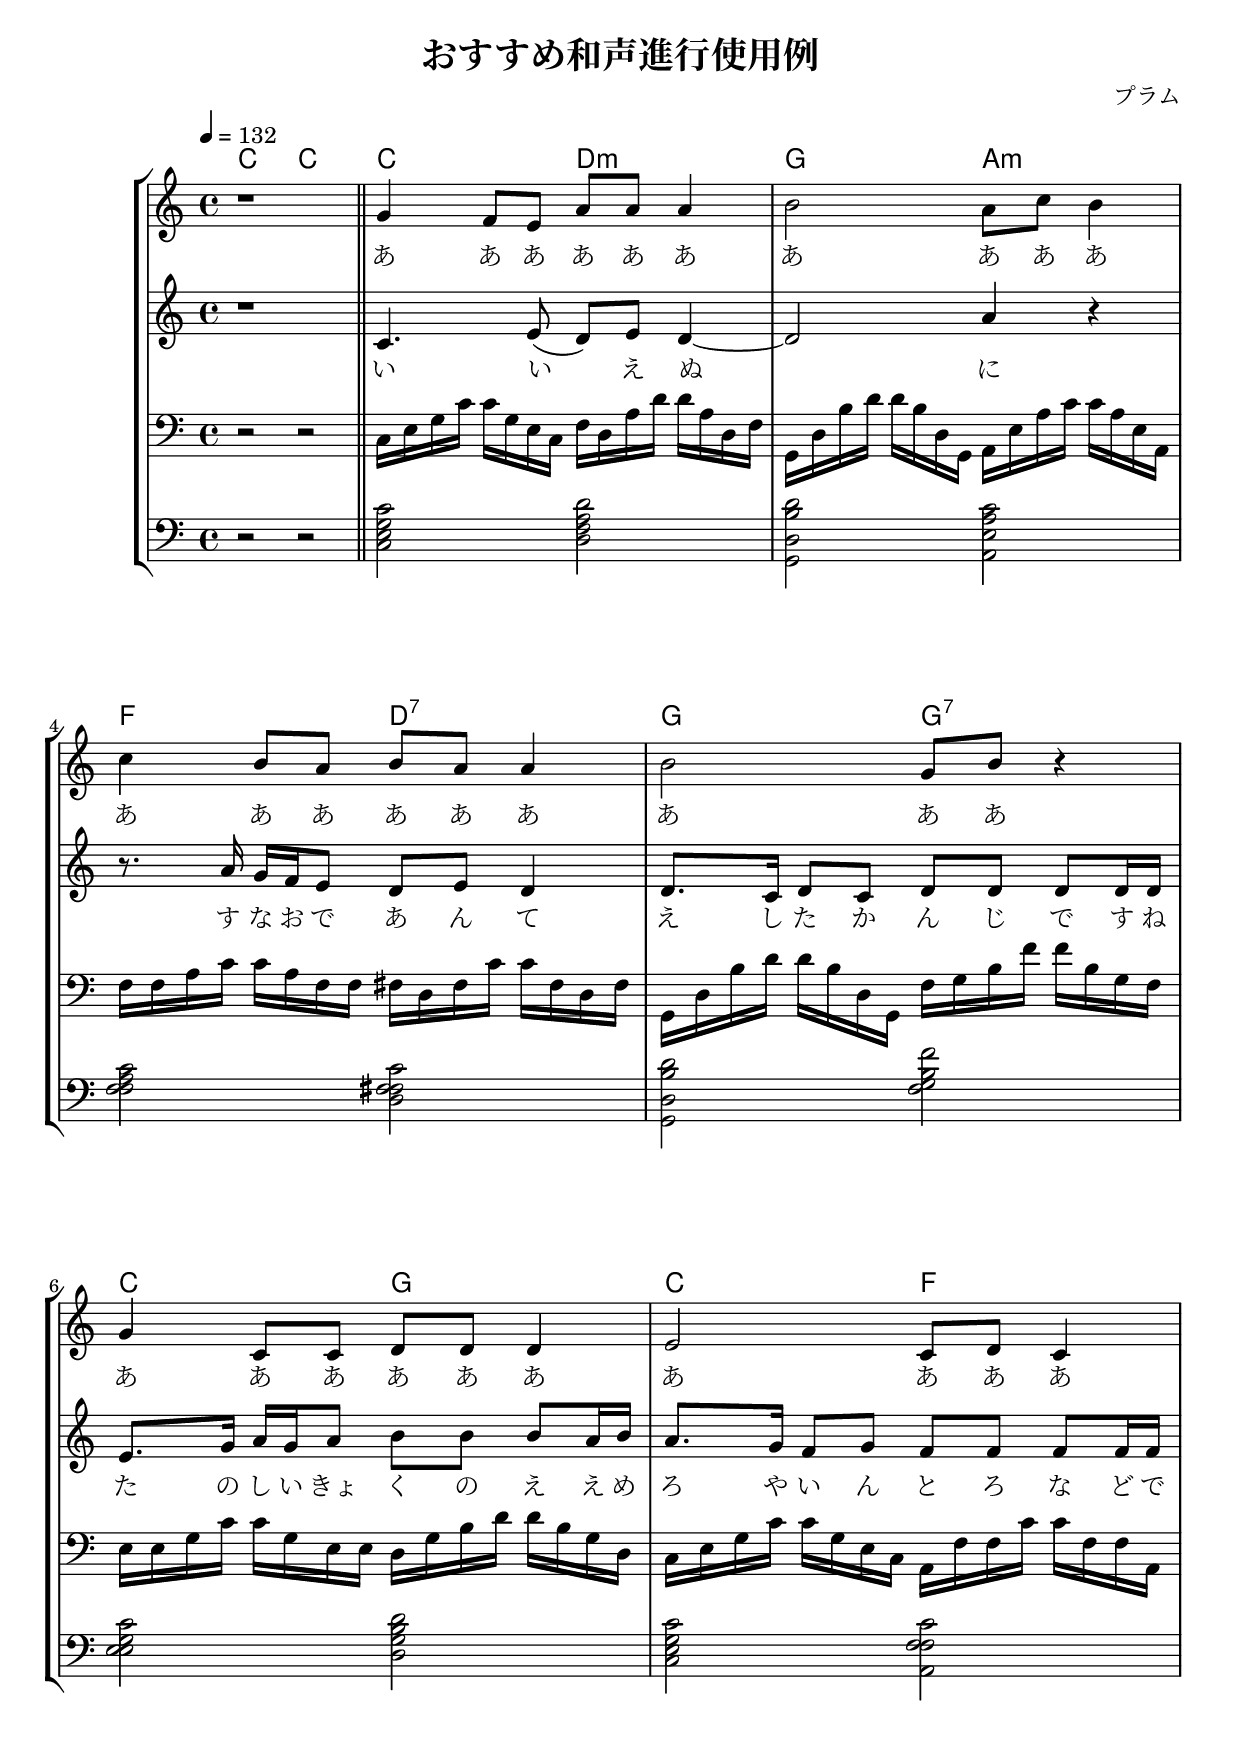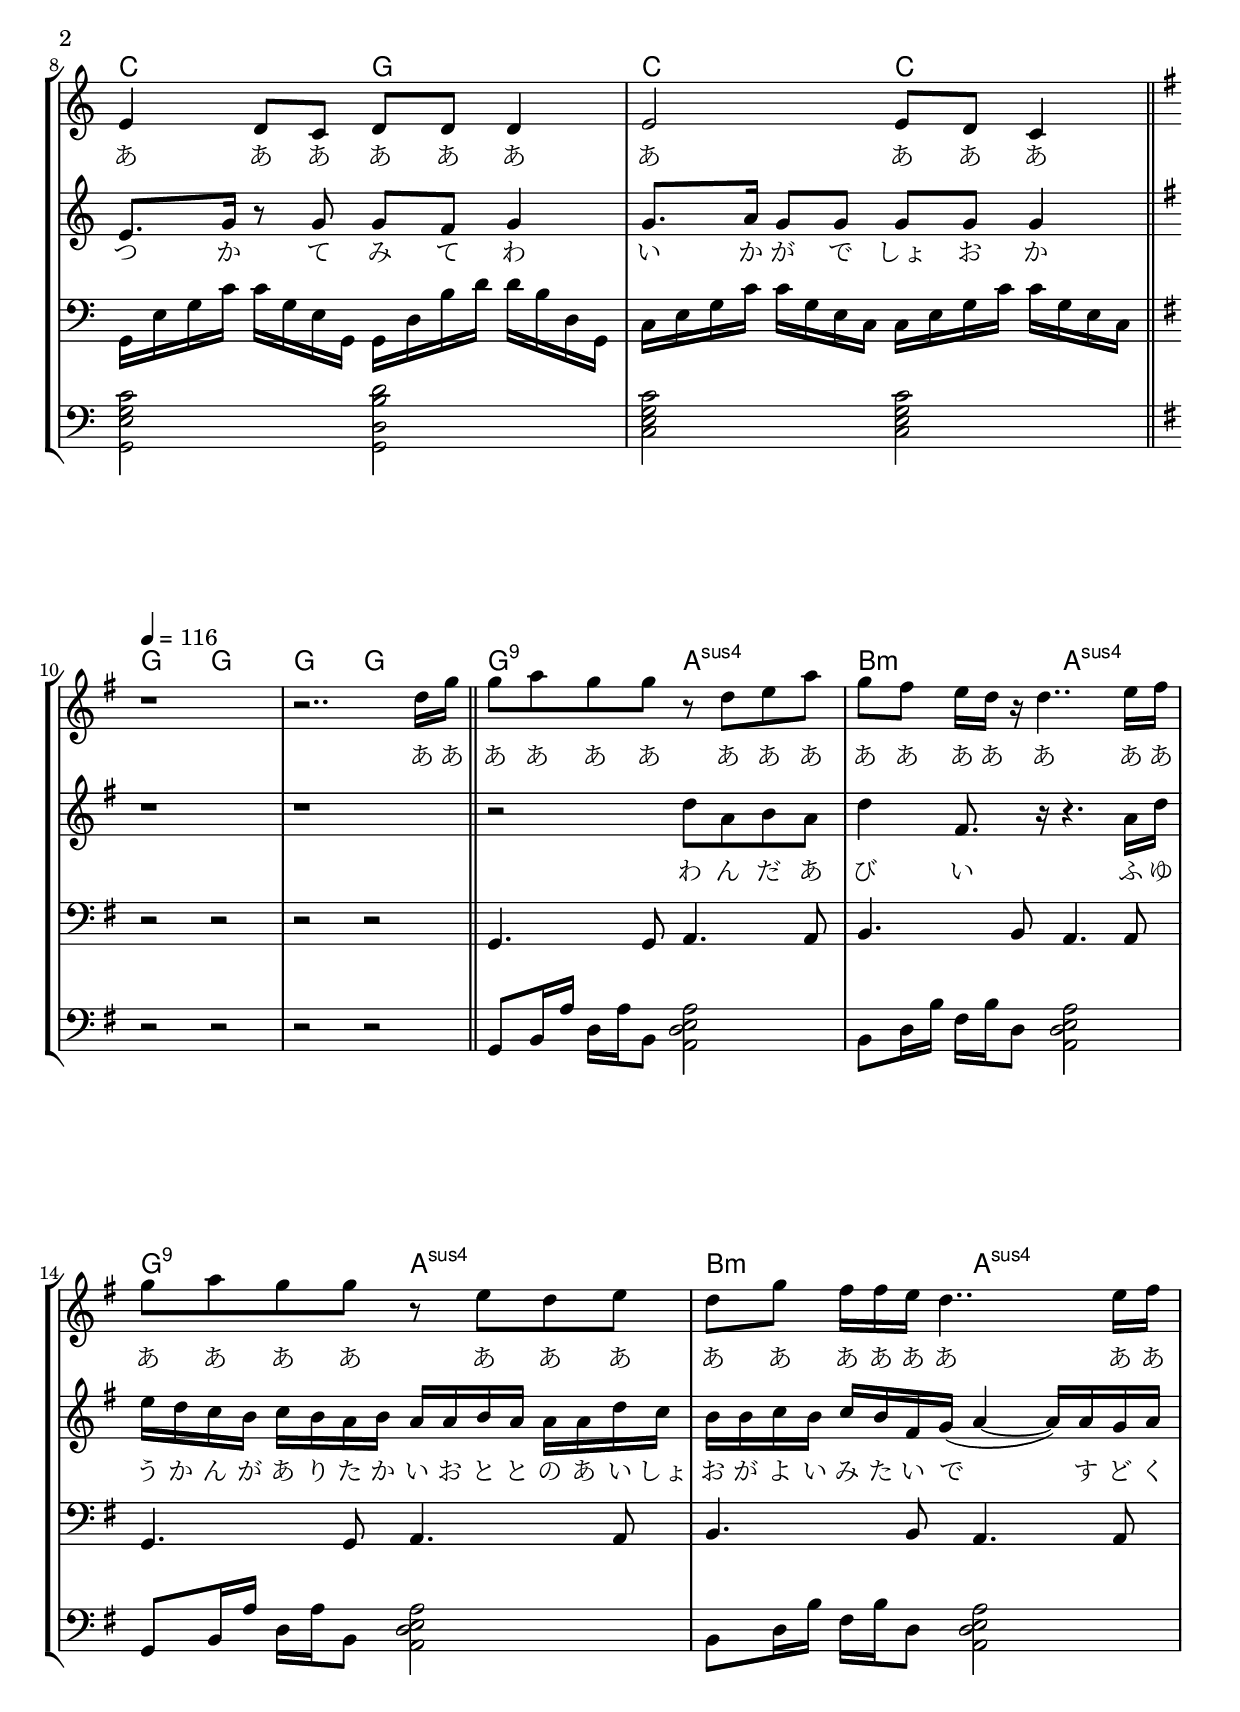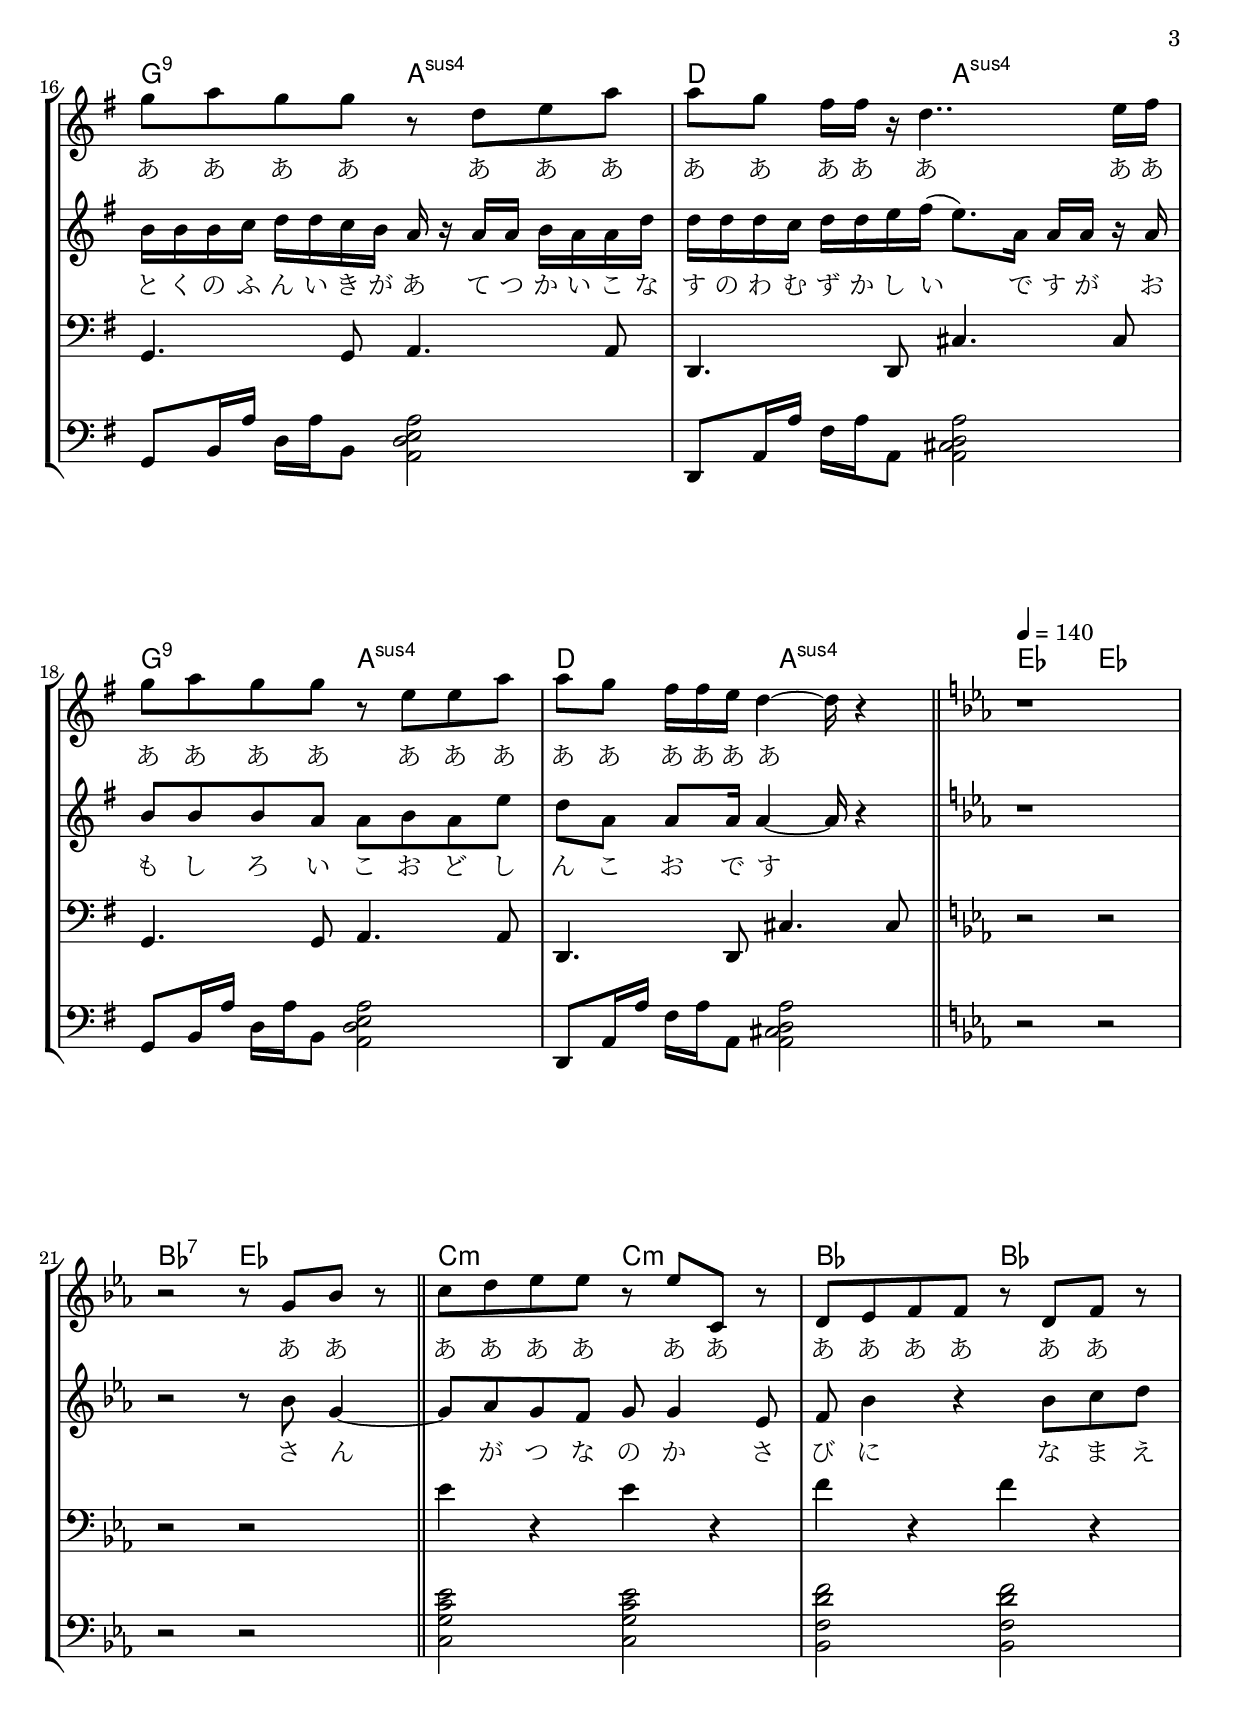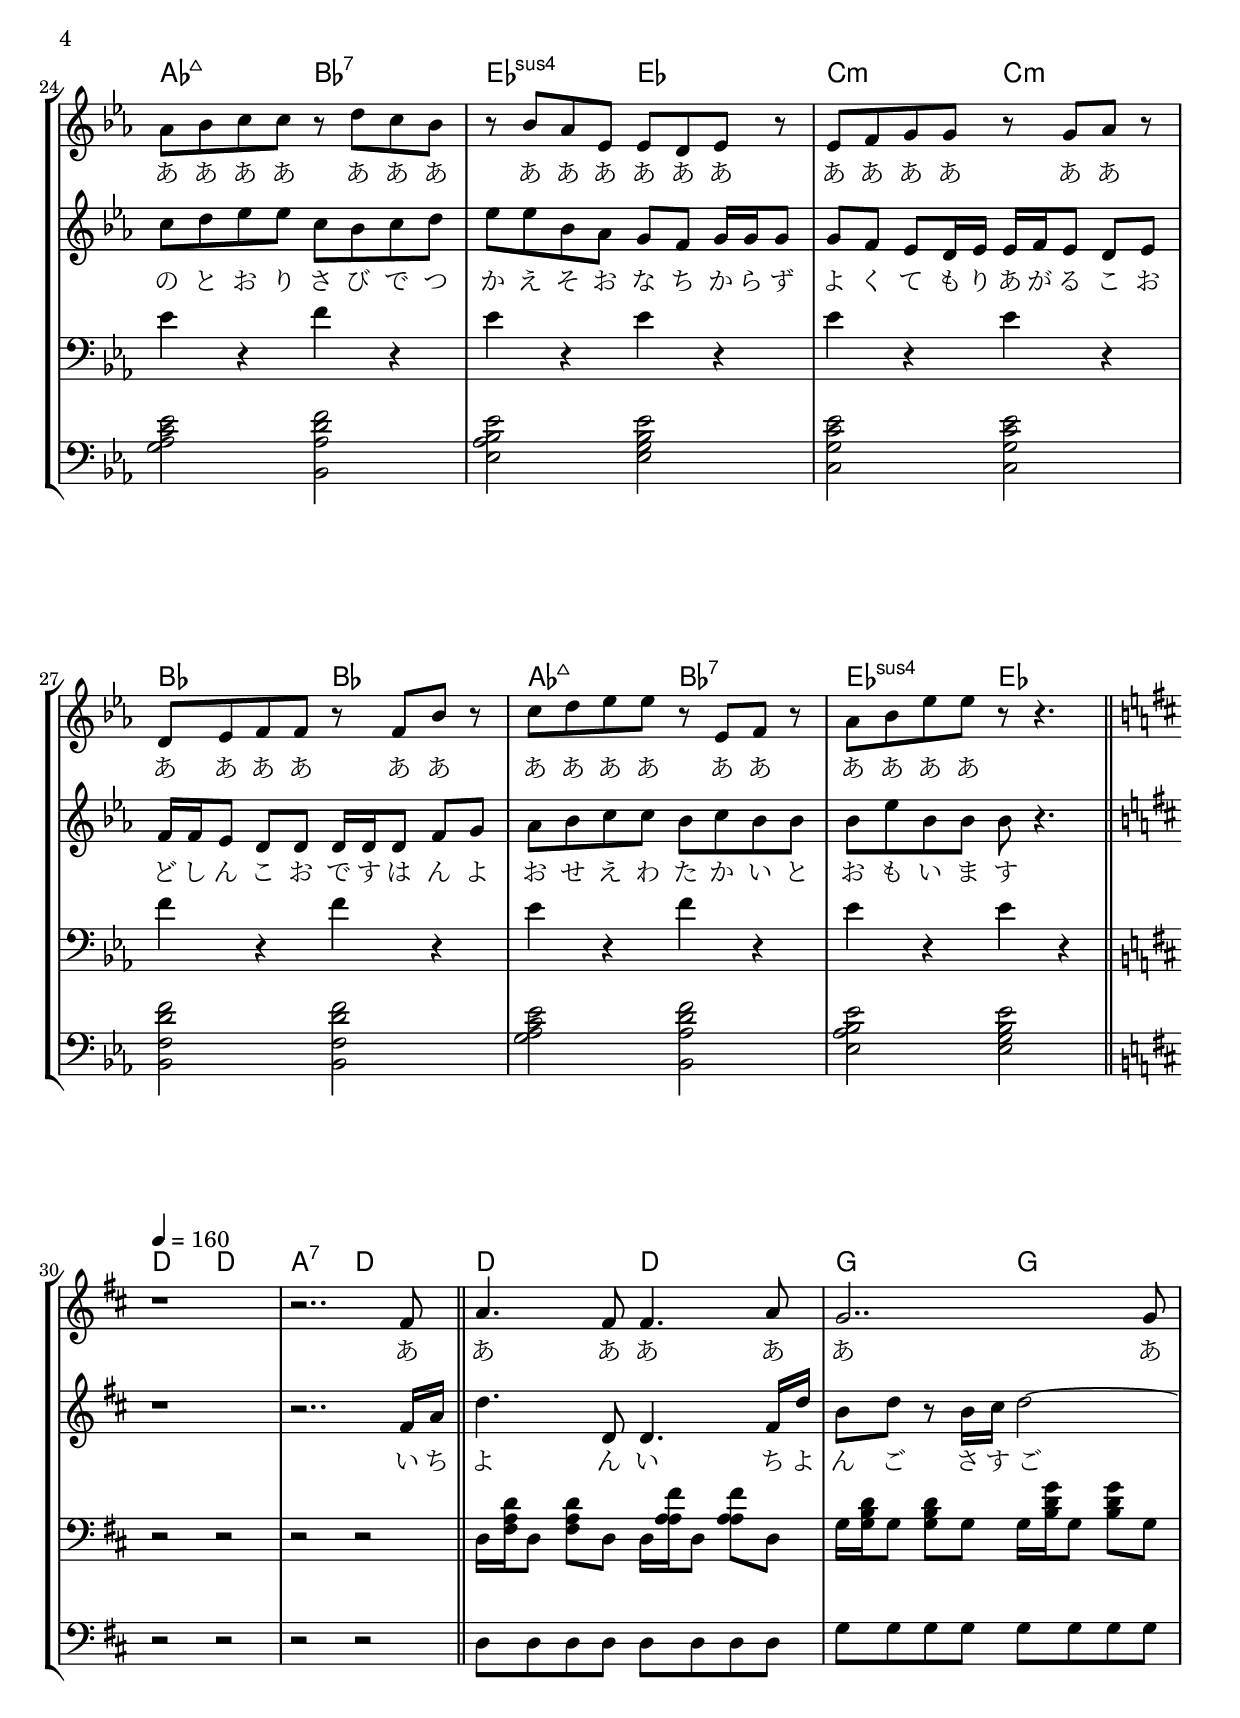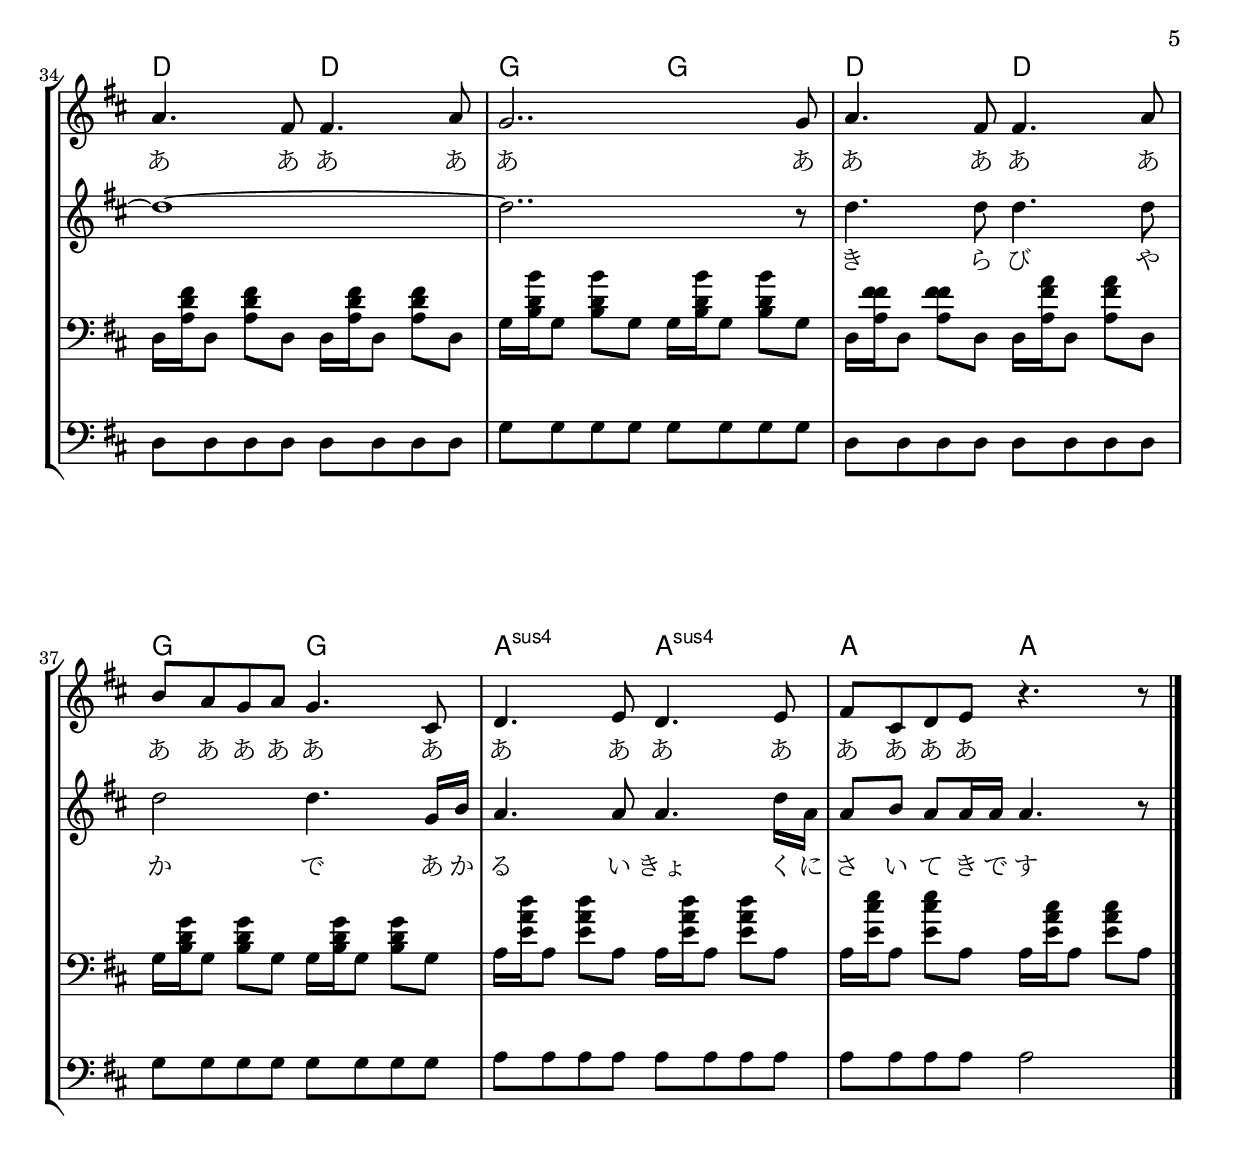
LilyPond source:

\version "2.12.1"

\header {
	title = \markup {おすすめ和声進行使用例}
	composer = \markup \center-column {プラム}
}

harmony = \chordmode {
	c2 c 

	c d:m g a:m f d:7 g g:7 c g c f c g c c 

	g g g g 

	g:9 a:sus4 b:m a:sus4 g:9 a:sus4 b:m a:sus4 g:9 a:sus4 d a:sus4 g:9 a:sus4 d a:sus4 

	es es bes:7 es 

	c:m c:m bes bes as:maj7 bes:7 es:sus4 es c:m c:m bes bes as:maj7 bes:7 es:sus4 es 

	d d a:7 d 

	d d g g d d g g d d g g a:sus4 a:sus4 a a 
}

melody = {
	\key c \major
	\tempo 4 = 132
	r1   
	\set Staff.midiInstrument = #"Brass Section"
	g'4  f'8  e'8  a'8  a'8  a'4 
	b'2  a'8  c''8  b'4 
	c''4  b'8  a'8  b'8  a'8  a'4 
	b'2  g'8  b'8  r4 
	g'4  c'8  c'8  d'8  d'8  d'4 
	e'2  c'8  d'8  c'4 
	e'4  d'8  c'8  d'8  d'8  d'4 
	e'2  e'8  d'8  c'4
	\key g \major
	\tempo 4 = 116
	r1 | r2.. 
	\set Staff.midiInstrument = #"Violin"
	d''16  g''16 
	g''8  a''8  g''8  g''8  r8  d''8  e''8  a''8 
	g''8  fis''8  e''16  d''16  r16  d''4..  e''16  fis''16 
	g''8  a''8  g''8  g''8  r8  e''8  d''8  e''8 
	d''8  g''8  fis''16  fis''16  e''16  d''4..  e''16  fis''16 
	g''8  a''8  g''8  g''8  r8  d''8  e''8  a''8 
	a''8  g''8  fis''16  fis''16  r16  d''4..  e''16  fis''16 
	g''8  a''8  g''8  g''8  r8  e''8  e''8  a''8 
	a''8  g''8  fis''16  fis''16  e''16  d''4~d''16  	r4 	\key es \major
	\tempo 4 = 140
	r1 | r2 r8 
	\set Staff.midiInstrument = #"Steel Drums"
	g'8  bes'8  r8 
	c''8  d''8  es''8  es''8  r8  es''8  c'8  r8 
	d'8  es'8  f'8  f'8  r8  d'8  f'8  r8 
	as'8  bes'8  c''8  c''8  r8  d''8  c''8  bes'8 
	r8  bes'8  as'8  es'8  es'8  d'8  es'8  r8 
	es'8  f'8  g'8  g'8  r8  g'8  as'8  r8 
	d'8  es'8  f'8  f'8  r8  f'8  bes'8  r8 
	c''8  d''8  es''8  es''8  r8  es'8  f'8  r8 
	as'8  bes'8  es''8  es''8  r8  	r4. 	\key d \major
	\tempo 4 = 160
	r1 | r2.. 
	\set Staff.midiInstrument = #"Vibraphone"
	fis'8 
	a'4.  fis'8  fis'4.  a'8 
	g'2..  g'8 
	a'4.  fis'8  fis'4.  a'8 
	g'2..  g'8 
	a'4.  fis'8  fis'4.  a'8 
	b'8  a'8  g'8  a'8  g'4.  cis'8 
	d'4.  e'8  d'4.  e'8 
	fis'8  cis'8  d'8  e'8  r4.  	r8 	\bar "|."
}

words = \lyricmode {
	
	あ  あ  あ  あ  あ  あ  あ  あ  あ  あ  あ  あ  あ  あ  あ  あ  あ  あ  あ  あ  あ  あ  あ  あ  あ  あ  あ  あ  あ  あ  あ  あ  あ  あ  あ  あ  あ  あ  あ  
	
	あ  あ  あ  あ  あ  あ  あ  あ  あ  あ  あ  あ  あ  あ  あ  あ  あ  あ  あ  あ  あ  あ  あ  あ  あ  あ  あ  あ  あ  あ  あ  あ  あ  あ  あ  あ  あ  あ  あ  あ  あ  あ  あ  あ  あ  あ  あ  あ  あ  あ  あ  あ  あ  あ  あ  あ  あ  あ  
	
	あ  あ  あ  あ  あ  あ  あ  あ  あ  あ  あ  あ  あ  あ  あ  あ  あ  あ  あ  あ  あ  あ  あ  あ  あ  あ  あ  あ  あ  あ  あ  あ  あ  あ  あ  あ  あ  あ  あ  あ  あ  あ  あ  あ  あ  あ  あ  あ  あ  
	
	あ  あ  あ  あ  あ  あ  あ  あ  あ  あ  あ  あ  あ  あ  あ  あ  あ  あ  あ  あ  あ  あ  あ  あ  あ  あ  あ  あ  あ  あ  あ  
}

secondmelody = {
	\key c \major
	\tempo 4 = 132
	r1   
	\set Staff.midiInstrument = #"fss0.35"
	c'4.  e'8  (d'8)  e'8  d'4~ 
	d'2  a'4  r4 
	r8.  a'16  g'16  f'16  e'8  d'8  e'8  d'4 
	d'8.  c'16  d'8  c'8  d'8  d'8  d'8  d'16  d'16 
	e'8.  g'16  a'16  g'16  a'8  b'8  b'8  b'8  a'16  b'16 
	a'8.  g'16  f'8  g'8  f'8  f'8  f'8  f'16  f'16 
	e'8.  g'16  r8  g'8  g'8  f'8  g'4 
	g'8.  a'16  g'8  g'8  g'8  g'8  g'4
	\key g \major
	\tempo 4 = 116
	r1 | r1   
	\set Staff.midiInstrument = #"fss0.35"
	r2 d''8  a'8  b'8  a'8 
	d''4  fis'8.  r16  r4.  a'16  d''16 
	e''16  d''16  c''16  b'16  c''16  b'16  a'16  b'16  a'16  a'16  b'16  a'16  a'16  a'16  d''16  c''16 
	b'16  b'16  c''16  b'16  c''16  b'16  fis'16  g'16  (a'4~a'16)  a'16  g'16  a'16 
	b'16  b'16  b'16  c''16  d''16  d''16  c''16  b'16  a'16  r16  a'16  a'16  b'16  a'16  a'16  d''16 
	d''16  d''16  d''16  c''16  d''16  d''16  e''16  fis''16  (e''8.)  a'16  a'16  a'16  r16  a'16 
	b'8  b'8  b'8  a'8  a'8  b'8  a'8  e''8 
	d''8  a'8  a'8  a'16  a'4~a'16  	r4 	\key es \major
	\tempo 4 = 140
	r1 | r2 r8 
	\set Staff.midiInstrument = #"fss0.35"
	bes'8  g'4~ 
	g'8  as'8  g'8  f'8  g'8  g'4  es'8 
	f'8  bes'4  r4  bes'8  c''8  d''8 
	c''8  d''8  es''8  es''8  c''8  bes'8  c''8  d''8 
	es''8  es''8  bes'8  as'8  g'8  f'8  g'16  g'16  g'8 
	g'8  f'8  es'8  d'16  es'16  es'16  f'16  es'8  d'8  es'8 
	f'16  f'16  es'8  d'8  d'8  d'16  d'16  d'8  f'8  g'8 
	as'8  bes'8  c''8  c''8  bes'8  c''8  bes'8  bes'8 
	bes'8  es''8  bes'8  bes'8  bes'8  	r4. 	\key d \major
	\tempo 4 = 160
	r1 | r2.. 
	\set Staff.midiInstrument = #"fss0.35"
	fis'16  a'16 
	d''4.  d'8  d'4.  fis'16  d''16 
	b'8  d''8  r8  b'16  cis''16  d''2~ 
	d''1~ 
	d''2..  r8 
	d''4.  d''8  d''4.  d''8 
	d''2  d''4.  g'16  b'16 
	a'4.  a'8  a'4.  d''16  a'16 
	a'8  b'8  a'8  a'16  a'16  a'4.  	r8 	\bar "|."
}

secondwords = \lyricmode {
	
	い  い  え  ぬ  に  す  な  お  で  あ  ん  て  え  し  た  か  ん  じ  で  す  ね  た  の  し  い  きょ  く  の  え  え  め  ろ  や  い  ん  と  ろ  な  ど  で  つ  か  て  み  て  わ  い  か  が  で  しょ  お  か  
	
	わ  ん  だ  あ  び  い  ふ  ゆ  う  か  ん  が  あ  り  た  か  い  お  と  と  の  あ  い  しょ  お  が  よ  い  み  た  い  で  す  ど  く  と  く  の  ふ  ん  い  き  が  あ  て  つ  か  い  こ  な  す  の  わ  む  ず  か  し  い  で  す  が  お  も  し  ろ  い  こ  お  ど  し  ん  こ  お  で  す  
	
	さ  ん  が  つ  な  の  か  さ  び  に  な  ま  え  の  と  お  り  さ  び  で  つ  か  え  そ  お  な  ち  か  ら  ず  よ  く  て  も  り  あ  が  る  こ  お  ど  し  ん  こ  お  で  す  は  ん  よ  お  せ  え  わ  た  か  い  と  お  も  い  ま  す  
	
	い  ち  よ  ん  い  ち  よ  ん  ご  さ  す  ご  き  ら  び  や  か  で  あ  か  る  い  きょ  く  に  さ  い  て  き  で  す  
}

tempochange = {
	\tempo 4 = 132
	r1 \bar "||"
	\tempo 4 = 132
	r1 | r1 | r1 | r1 | r1 | r1 | r1 | r1 \bar "||"
	\tempo 4 = 116
	r1 | r1 \bar "||"
	\tempo 4 = 116
	r1 | r1 | r1 | r1 | r1 | r1 | r1 | r1 \bar "||"
	\tempo 4 = 140
	r1 | r1 \bar "||"
	\tempo 4 = 140
	r1 | r1 | r1 | r1 | r1 | r1 | r1 | r1 \bar "||"
	\tempo 4 = 160
	r1 | r1 \bar "||"
	\tempo 4 = 160
	r1 | r1 | r1 | r1 | r1 | r1 | r1 | r1 \bar "|."
}

mainacc = {
	\clef bass
	\set Staff.midiInstrument = #"Acoustic grand"
	\key c \major
	\tempo 4 = 132
	r2
	r2
	\bar "||"

	\set Staff.midiInstrument = #"Electric Grand"
	c16 e g c' c' g e c
	f16 d a d' d' a d f
	g,16 d b d' d' b d g,
	a,16 e a c' c' a e a,
	f16 f a c' c' a f f
	fis16 d fis c' c' fis d fis
	g,16 d b d' d' b d g,
	f16 g b f' f' b g f
	e16 e g c' c' g e e
	d16 g b d' d' b g d
	c16 e g c' c' g e c
	a,16 f f c' c' f f a,
	g,16 e g c' c' g e g,
	g,16 d b d' d' b d g,
	c16 e g c' c' g e c
	c16 e g c' c' g e c
	\bar "||"

	\set Staff.midiInstrument = #"Acoustic grand"
	\key g \major
	\tempo 4 = 116
	r2
	r2
	r2
	r2
	\bar "||"

	\set Staff.midiInstrument = #"Viola"
	g,4.g,8
	a,4.a,8
	b,4.b,8
	a,4.a,8
	g,4.g,8
	a,4.a,8
	b,4.b,8
	a,4.a,8
	g,4.g,8
	a,4.a,8
	d,4.d,8
	cis4.cis8
	g,4.g,8
	a,4.a,8
	d,4.d,8
	cis4.cis8
	\bar "||"

	\set Staff.midiInstrument = #"Acoustic grand"
	\key es \major
	\tempo 4 = 140
	r2
	r2
	r2
	r2
	\bar "||"

	\set Staff.midiInstrument = #"Tremolo Strings"
	es'4 r4
	es'4 r4
	f'4 r4
	f'4 r4
	es'4 r4
	f'4 r4
	es'4 r4
	es'4 r4
	es'4 r4
	es'4 r4
	f'4 r4
	f'4 r4
	es'4 r4
	f'4 r4
	es'4 r4
	es'4 r4
	\bar "||"

	\set Staff.midiInstrument = #"Acoustic grand"
	\key d \major
	\tempo 4 = 160
	r2
	r2
	r2
	r2
	\bar "||"

	\set Staff.midiInstrument = #"Electric Grand"
	d16 <fis a d'>16 d8 <fis a d'>8 d8
	d16 <a a fis'>16 d8 <a a fis'>8 d8
	g16 <g b d'>16 g8 <g b d'>8 g8
	g16 <b d' g'>16 g8 <b d' g'>8 g8
	d16 <a d' fis'>16 d8 <a d' fis'>8 d8
	d16 <a d' fis'>16 d8 <a d' fis'>8 d8
	g16 <b d' b'>16 g8 <b d' b'>8 g8
	g16 <b d' b'>16 g8 <b d' b'>8 g8
	d16 <a fis' fis'>16 d8 <a fis' fis'>8 d8
	d16 <a fis' a'>16 d8 <a fis' a'>8 d8
	g16 <b d' g'>16 g8 <b d' g'>8 g8
	g16 <b d' g'>16 g8 <b d' g'>8 g8
	a16 <e' a' d''>16 a8 <e' a' d''>8 a8
	a16 <e' a' d''>16 a8 <e' a' d''>8 a8
	a16 <e' cis'' e''>16 a8 <e' cis'' e''>8 a8
	a16 <e' a' cis''>16 a8 <e' a' cis''>8 a8
	\bar "|."
}

subacc = {
	\clef bass
	\set Staff.midiInstrument = #"Acoustic grand"
	\key c \major
	\tempo 4 = 132
	r2
	r2
	\bar "||"

	\set Staff.midiInstrument = #"Electric Guitar (clean)"
	<c e g c'>2
	<f d a d'>2
	<g, d b d'>2
	<a, e a c'>2
	<f f a c'>2
	<fis d fis c'>2
	<g, d b d'>2
	<f g b f'>2
	<e e g c'>2
	<d g b d'>2
	<c e g c'>2
	<a, f f c'>2
	<g, e g c'>2
	<g, d b d'>2
	<c e g c'>2
	<c e g c'>2
	\bar "||"

	\set Staff.midiInstrument = #"Acoustic grand"
	\key g \major
	\tempo 4 = 116
	r2
	r2
	r2
	r2
	\bar "||"

	\set Staff.midiInstrument = #"String Ensemble 1"
	g,8 b,16 a d a b,8
	<a, d e a>2
	b,8 d16 b fis b d8
	<a, d e a>2
	g,8 b,16 a d a b,8
	<a, d e a>2
	b,8 d16 b fis b d8
	<a, d e a>2
	g,8 b,16 a d a b,8
	<a, d e a>2
	d,8 a,16 a fis a a,8
	<cis a, d a>2
	g,8 b,16 a d a b,8
	<a, d e a>2
	d,8 a,16 a fis a a,8
	<cis a, d a>2
	\bar "||"

	\set Staff.midiInstrument = #"Acoustic grand"
	\key es \major
	\tempo 4 = 140
	r2
	r2
	r2
	r2
	\bar "||"

	\set Staff.midiInstrument = #"Electric Piano 1"
	<c g c' es'>2
	<c g c' es'>2
	<bes, f d' f'>2
	<bes, f d' f'>2
	<as g c' es'>2
	<bes, as d' f'>2
	<es as bes es'>2
	<es g bes es'>2
	<c g c' es'>2
	<c g c' es'>2
	<bes, f d' f'>2
	<bes, f d' f'>2
	<as g c' es'>2
	<bes, as d' f'>2
	<es as bes es'>2
	<es g bes es'>2
	\bar "||"

	\set Staff.midiInstrument = #"Acoustic grand"
	\key d \major
	\tempo 4 = 160
	r2
	r2
	r2
	r2
	\bar "||"

	\set Staff.midiInstrument = #"Electric Bass (pick)"
	d8 d8 d8 d8
	d8 d8 d8 d8
	g8 g8 g8 g8
	g8 g8 g8 g8
	d8 d8 d8 d8
	d8 d8 d8 d8
	g8 g8 g8 g8
	g8 g8 g8 g8
	d8 d8 d8 d8
	d8 d8 d8 d8
	g8 g8 g8 g8
	g8 g8 g8 g8
	a8 a8 a8 a8
	a8 a8 a8 a8
	a8 a8 a8 a8
	a2
	\bar "|."
}

percA = {
	\drummode {
	hh4 hh4 hh2  \bar "||"
	cymc1  |r1  |r1  |r1  |cymc1  |r1  |r1  |r1  \bar "||"
	hh8 hh8 hh8 hh8 hh8 hh8 hh8 hh8  |r8 hh2. r8  \bar "||"
	r4 sn2 sn8. sn16  |r4 sn2 sn8. sn16  |r4 sn2 sn8. sn16  |r4 sn2 sn8. sn16  |r4 sn2 sn8. sn16  |r4 sn2 sn8. sn16  |r4 sn2 sn8. sn16  |r8 sn8 sn4 sn8 sn8 sn16 sn8 sn16  \bar "||"
	r4 hh4 hh4 hh4  |r1  \bar "||"
	r8 hho8 hho8 hho8 hho8 hho8 hho8 hho8  |hho8 hho8 hho8 hho8 hho8 hho8 hho8 hho8  |r8 hho8 hho8 hho8 hho8 hho8 hho8 hho8  |hho8 hho8 hho8 hho8 hho2  |r8 hho8 hho8 hho8 hho8 hho8 hho8 hho8  |hho8 hho8 hho8 hho8 hho8 hho8 hho8 hho8  |r8 hho8 hho8 hho8 hho8 hho8 hho8 hho8  |hho8 hho8 hho2.  \bar "||"
	hh4 hh4 hh4 hh4  |hh4 hh4 hh4 hh4  \bar "||"
	r4 hh4 hh4 hh4  |hh4 hh4 hh4 hh4  |hh4 hh4 hh4 hh4  |hh4 hh4 hh4 hh4  |r4 hh4 hh4 hh4  |hh4 hh4 hh4 hh4  |hh4 hh4 hh4 hh4  |hh4 hh4 hh4 hh4  \bar "|."
	}
}

percB = {
	\drummode {
	r4 sn4 r16 sn16 sn16 sn16 sn16 sn16 sn16 sn16  \bar "||"
	r8 hho8 hho8 hho8 hho8 hho8 hho8 hho8  |hho8 hho8 hho8 hho8 hho8 hho8 hho8 hho8  |hho8 hho8 hho8 hho8 hho8 hho8 hho8 hho8  |hho8 hho8 hho8 hho8 hho8 hho4.  |r8 hho8 hho8 hho8 hho8 hho8 hho8 hho8  |hho8 hho8 hho8 hho8 hho8 hho8 hho8 hho8  |hho8 hho8 hho8 hho8 hho8 hho8 hho8 hho8  |hho8 hho8 hho8 hho8 hho8 hho4.  \bar "||"
	r4 sn8. sn8 sn8. sn8. sn16  |r4 sn2 sn4  \bar "||"
	r4. r16 tommh8 tommh4. r16  |r1  |r4. r16 tommh8 tommh4. r16  |r1  |r4. r16 tommh8 tommh4. r16  |r1  |r4. r16 tommh8 tommh4. r16  |r1  \bar "||"
	r4 sn8 sn4. sn4  |sn16 sn16 sn16 sn16 sn16 sn16 sn16 sn16 sn16 sn16 sn16 sn16 sn16 sn16 sn16 sn16  \bar "||"
	r8 sn4 sn4 sn4 sn8  |r8 sn4 sn4 sn4 sn8  |r8 sn4 sn4 sn4 sn8  |r8 sn4 sn8 sn8 sn16 sn4 r16  |r8 sn4 sn4 sn4 sn8  |r8 sn4 sn4 sn4 sn8  |r8 sn4 sn4 sn4 sn8  |r8 sn8. sn16 sn8 sn16 sn16 sn16 sn8. sn8  \bar "||"
	r8 ss4 ss4 ss4 ss8  |r8 ss4 ss8 ss8. ss8. ss8  \bar "||"
	r8 hhp4 hhp4 hhp4 hhp8  |r8 hhp4 hhp4 hhp4 hhp8  |r8 hhp4 hhp4 hhp4 hhp8  |r8 hhp4 hhp4 hhp4 hhp8  |r8 hhp4 hhp4 hhp4 hhp8  |r8 hhp4 hhp4 hhp4 hhp8  |r8 hhp4 hhp4 hhp4 hhp8  |r8 hhp4 hhp2 r8  \bar "|."
	}
}

percC = {
	\drummode {
	bd8 bd8 bd8 bd8 bd8 bd8 bd8 bd8  \bar "||"
	r1  |r1  |r1  |r2. hh4  |r1  |r1  |r1  |r2. hh4  \bar "||"
	bd8 bd4 bd2 bd8  |bd8 bd4. bd4. bd8  \bar "||"
	r8 toml8 toml8 toml8 toml8 toml8 toml8 toml8  |toml8 toml8 toml8 toml8 toml8 toml8 toml8 toml8  |toml8 toml8 toml8 toml8 toml8 toml8 toml8 toml8  |toml8 toml8 toml8 toml8 toml8 toml8 toml8 toml8  |r8 toml8 toml8 toml8 toml8 toml8 toml8 toml8  |toml8 toml8 toml8 toml8 toml8 toml8 toml8 toml8  |toml8 toml8 toml8 toml8 toml8 toml8 toml8 toml8  |toml8 toml8 toml8 toml8 toml8 toml8 toml8 toml8  \bar "||"
	bd4 bd4 bd4 bd4  |bd4 bd4 bd8 bd8 bd8 bd8  \bar "||"
	bd4 bd4 bd8. bd8 bd8.  |bd4 bd4 bd8. bd8 bd8.  |bd4 bd4 bd8. bd8 bd8.  |bd4 bd4 r16 bd4. r16  |bd4 bd4 bd8. bd8 bd8.  |bd4 bd4 bd8. bd8 bd8.  |bd4 bd4 bd8. bd8 bd8.  |bd8 bd8 bd8. bd8. bd8 bd8 bd8  \bar "||"
	r8 hhp4 hhp4 hhp4 hhp8  |r8 hhp4 hhp4 hhp4 hhp8  \bar "||"
	r4 sn2 sn4  |r4 sn2 sn8. sn16  |r4 sn2 sn4  |r4 sn2 sn8. sn16  |r4 sn2 sn4  |r4 sn2 sn8. sn16  |r4 sn2 sn4  |r4 sn4 r16 sn16 sn8. sn16 sn16 sn16  \bar "|."
	}
}

percD = {
	\drummode {
	r8 hho4 hho2 r8  \bar "||"
	r8 sn4 sn4 sn4 sn8  |r8 sn4 sn4 sn4 sn8  |r8 sn4 sn4 sn4 sn8  |r8 sn4 sn4 sn8. sn16 sn16 sn16  |r8 sn4 sn4 sn4 sn8  |r8 sn4 sn4 sn4 sn8  |r8 sn4 sn4 sn4 sn8  |r8 sn4 sn4 sn8. sn16 sn16 sn16  \bar "||"
	r1  |r2 r8 hho4.  \bar "||"
	r1  |r4. r16 tomfh8 tomfh4. r16  |r1  |r4. r16 tomfh8 tomfh4. r16  |r1  |r4. r16 tomfh8 tomfh4. r16  |r1  |r4. r16 tomfh2 r16  \bar "||"
	r8 hhp4 hhp4 hhp4 hhp8  |r8 hhp4 hhp4 hhp4 hhp8  \bar "||"
	cymc1  |r1  |cymc1  |r1  |cymc1  |r1  |cymc1  |r1  \bar "||"
	bd2 bd4. r16 bd16  |bd4 bd4 bd4 bd8. bd16  \bar "||"
	bd2 bd8 bd16 bd4 r16  |bd2 bd8 bd16 bd4 r16  |bd2 bd8 bd16 bd4 r16  |bd2 bd8 bd16 bd4 r16  |bd2 bd8 bd16 bd4 r16  |bd2 bd8 bd16 bd4 r16  |bd2 bd8 bd16 bd4 r16  |bd4. bd8 bd4 bd4  \bar "|."
	}
}

percE = {
	\drummode {
	cymc4 cymc4 cymc4 cymc4  \bar "||"
	bd4 bd16 bd8. bd8. bd8 bd8.  |bd4 bd16 bd8. bd16 bd8 bd8 bd8.  |bd4 bd16 bd8. bd8. bd8 bd8.  |bd4 bd16 bd8. bd16 bd8. bd4  |bd4 bd16 bd8. bd8. bd8 bd8.  |bd4 bd16 bd8. bd16 bd8 bd8 bd8.  |bd4 bd16 bd8. bd8. bd8 bd8.  |bd4 bd16 bd8. bd16 bd8. bd4  \bar "||"
	r1 |cymc1  \bar "||"
	bd4. r16 bd8. bd4.  |bd8. bd4. r16 bd4 bd8  |bd8. bd4 bd8. bd4.  |bd8. bd4. r16 bd4 bd8  |bd4. r16 bd8. bd4.  |bd8. bd4. r16 bd4 bd8  |bd8. bd4 bd8. bd4.  |bd4. bd8 bd4 r16 bd8.  \bar "||"
	cymc1  |r1 \bar "||"
	r1 |r1 |r1 |r2. tommh16 tommh8.  |r1 |r1 |r1 |r2. tommh16 tommh8.  \bar "||"
	r1 | r1 \bar "||"
	cymc1  |r1 |r1 |r1 |cymc1  |r1 |r1 |r1 \bar "|."
	}
}

percF = {
	\drummode {
	r8 tommh2 tommh8. tommh16 tommh8  \bar "||"
	r1 | r1 | r1 | r1 | r1 | r1 | r1 | r1 \bar "||"
	r1 |r4 r16 tommh16 tommh4. tommh4  \bar "||"
	cymc1  |r1 |r1 |r1 |cymc1  |r1 |r1 |r1 \bar "||"
	r1 | r1 \bar "||"
	r1 |r1 |r1 |r2. r8 tomfh16 tomfh16  |r1 |r1 |r1 |r2. r8 tomfh8  \bar "||"
	r1 | r1 \bar "||"
	r1 | r1 | r1 | r1 | r1 | r1 | r1 | r1 \bar "|."
	}
}

percG = {
	\drummode {
	r4. toml16 toml2 toml16  \bar "||"
	r1 | r1 | r1 | r1 | r1 | r1 | r1 | r1 \bar "||"
	r1 |r4. r16 tomml4. tomml8.  \bar "||"
	r1 | r1 | r1 | r1 | r1 | r1 | r1 | r1 \bar "||"
	r1 | r1 \bar "||"
	r1 |r1 |r1 |r1 |r1 |r1 |r1 |r2. tomml16 tomml8.  \bar "||"
	r1 | r1 \bar "||"
	r1 | r1 | r1 | r1 | r1 | r1 | r1 | r1 \bar "|."
	}
}

percH = {
	\drummode {
	r1 \bar "||"
	r1 | r1 | r1 | r1 | r1 | r1 | r1 | r1 \bar "||"
	r1 |r2 r16 toml8 toml4 r16  \bar "||"
	r1 | r1 | r1 | r1 | r1 | r1 | r1 | r1 \bar "||"
	r1 | r1 \bar "||"
	r1 | r1 | r1 | r1 | r1 | r1 | r1 | r1 \bar "||"
	r1 | r1 \bar "||"
	r1 | r1 | r1 | r1 | r1 | r1 | r1 | r1 \bar "|."
	}
}

percI = {
	\drummode {
	r1 \bar "||"
	r1 | r1 | r1 | r1 | r1 | r1 | r1 | r1 \bar "||"
	r1 |r2 r8 tomfh4 tomfh8  \bar "||"
	r1 | r1 | r1 | r1 | r1 | r1 | r1 | r1 \bar "||"
	r1 | r1 \bar "||"
	r1 | r1 | r1 | r1 | r1 | r1 | r1 | r1 \bar "||"
	r1 | r1 \bar "||"
	r1 | r1 | r1 | r1 | r1 | r1 | r1 | r1 \bar "|."
	}
}

\score {
	<<
		\new StaffGroup <<
			\new ChordNames {\harmony}
			\new Voice = "melody" {\melody}
			\new Lyrics \lyricsto "melody" \words
			\new Voice = "secondmelody" {\secondmelody}
			\new Lyrics \lyricsto "secondmelody" \secondwords
			\new Staff = "mainacc" {\mainacc}
			\new Staff = "subacc" {\subacc}
		>>
	>>
	\layout { }
}
